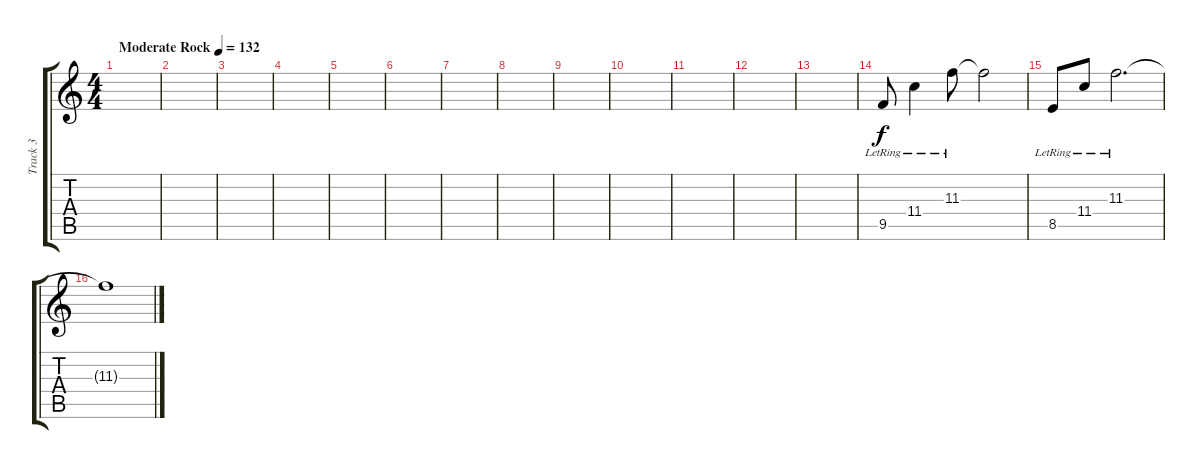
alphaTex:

\track ("Track 3" "Track 3") {instrument electricguitarclean}
\staff {score tabs}
\tuning (Eb4 Bb3 Gb3 Db3 Ab2 Eb2) {hide}
\ts (4 4)
\tempo (132 "Moderate Rock")
\clef g2
\ks c
|
|
|
|
|
|
|
|
|
|
|
|
|
9.5{lr}.8 11.4{lr}.4 11.3{lr}.8 11.3{t}.2 |
8.5{lr}.8 11.4{lr}.8 11.3{lr}.2{d} |
11.3{t}.1
